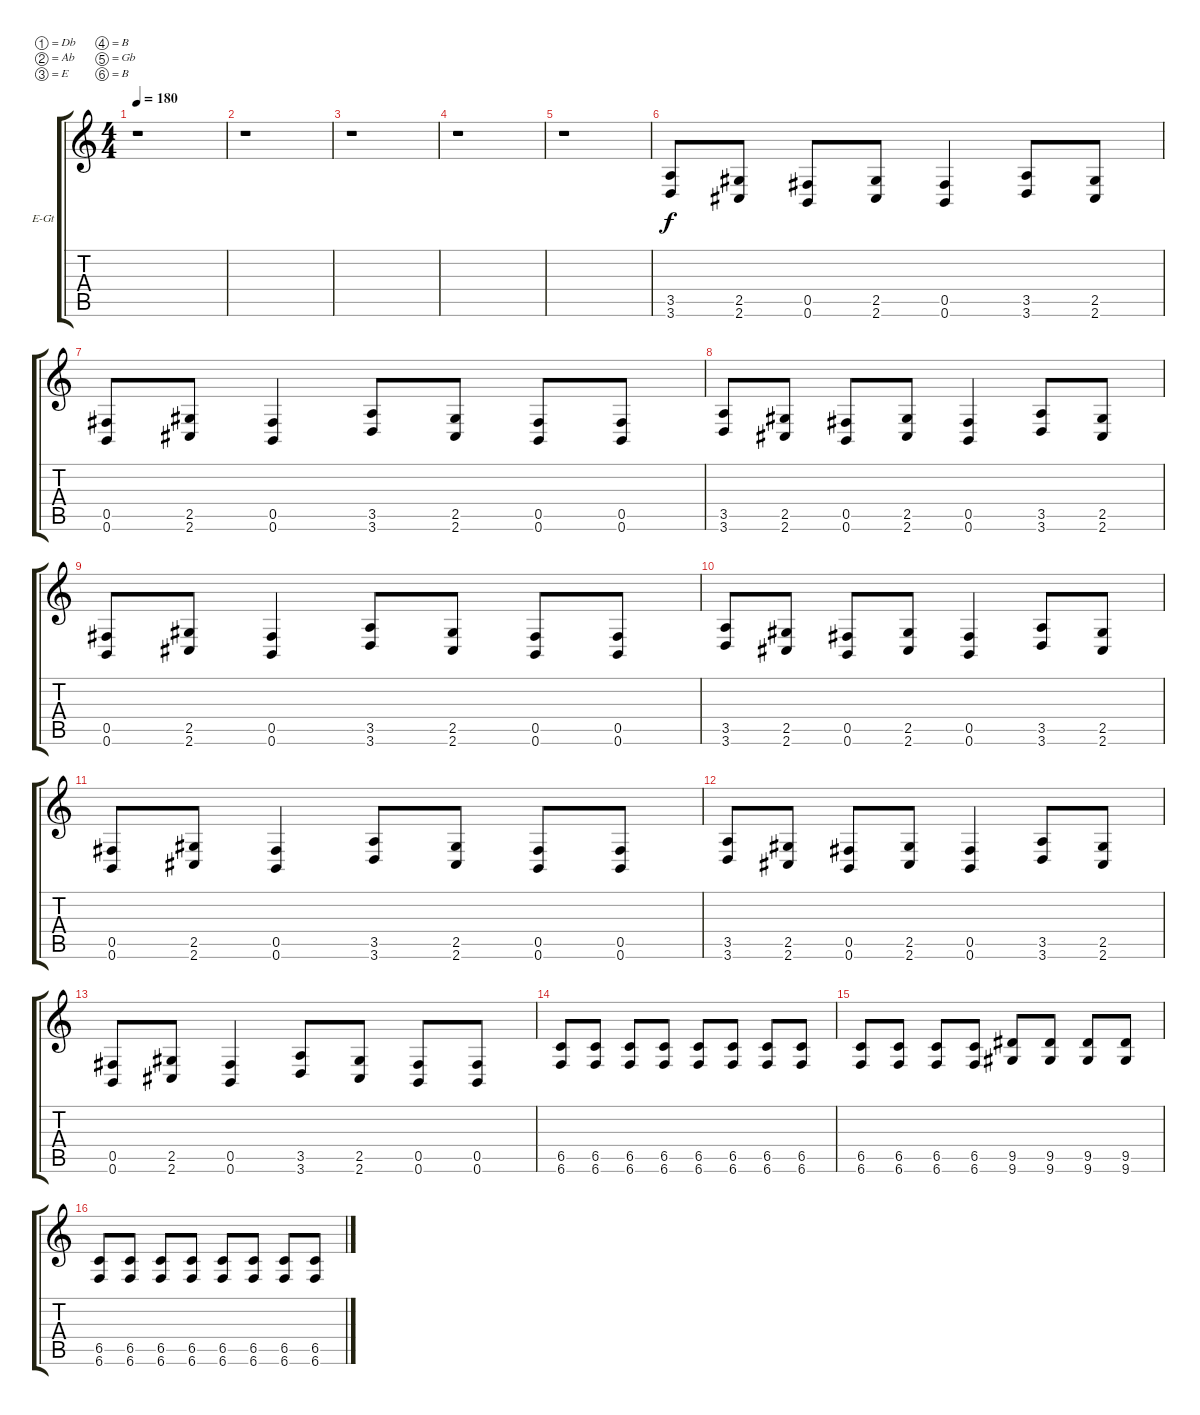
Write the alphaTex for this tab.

\bracketExtendMode groupsimilarinstruments
\firstSystemTrackNameOrientation horizontal
\otherSystemsTrackNameOrientation horizontal
\track ("Robb Flynn" "E-Gt") {instrument distortionguitar}
\staff {score tabs}
\tuning (Db4 Ab3 E3 B2 Gb2 B1)
\ts (4 4)
\tempo 180
\clef g2
\ks c
r.1{dy f} |
r.1 |
r.1 |
r.1 |
r.1 |
(3.5 3.6).8 (2.5 2.6).8 (0.5 0.6).8 (2.5 2.6).8 (0.5 0.6).4 (3.5 3.6).8 (2.5 2.6).8 |
(0.5 0.6).8 (2.5 2.6).8 (0.5 0.6).4 (3.5 3.6).8 (2.5 2.6).8 (0.5 0.6).8 (0.5 0.6).8 |
(3.5 3.6).8 (2.5 2.6).8 (0.5 0.6).8 (2.5 2.6).8 (0.5 0.6).4 (3.5 3.6).8 (2.5 2.6).8 |
(0.5 0.6).8 (2.5 2.6).8 (0.5 0.6).4 (3.5 3.6).8 (2.5 2.6).8 (0.5 0.6).8 (0.5 0.6).8 |
(3.5 3.6).8 (2.5 2.6).8 (0.5 0.6).8 (2.5 2.6).8 (0.5 0.6).4 (3.5 3.6).8 (2.5 2.6).8 |
(0.5 0.6).8 (2.5 2.6).8 (0.5 0.6).4 (3.5 3.6).8 (2.5 2.6).8 (0.5 0.6).8 (0.5 0.6).8 |
(3.5 3.6).8 (2.5 2.6).8 (0.5 0.6).8 (2.5 2.6).8 (0.5 0.6).4 (3.5 3.6).8 (2.5 2.6).8 |
(0.5 0.6).8 (2.5 2.6).8 (0.5 0.6).4 (3.5 3.6).8 (2.5 2.6).8 (0.5 0.6).8 (0.5 0.6).8 |
(6.5 6.6).8 (6.5 6.6).8 (6.5 6.6).8 (6.5 6.6).8 (6.5 6.6).8 (6.5 6.6).8 (6.5 6.6).8 (6.5 6.6).8 |
(6.5 6.6).8 (6.5 6.6).8 (6.5 6.6).8 (6.5 6.6).8 (9.5 9.6).8 (9.5 9.6).8 (9.5 9.6).8 (9.5 9.6).8 |
(6.5 6.6).8 (6.5 6.6).8 (6.5 6.6).8 (6.5 6.6).8 (6.5 6.6).8 (6.5 6.6).8 (6.5 6.6).8 (6.5 6.6).8
